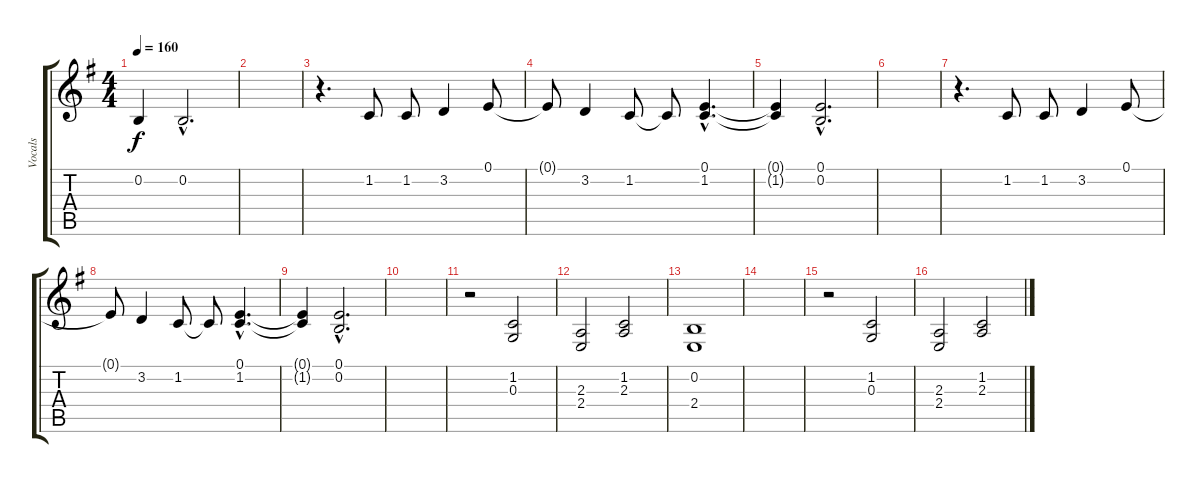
\track ("Vocals" "Vocals") {instrument lead6voice}
\staff {score tabs}
\tuning (E4 B3 G3 D3 A2 E2) {hide}
\ts (4 4)
\tempo 160
\clef g2
\ks g
0.2{t}.4{dy f} 0.2{hac}.2{d} |
|
r.4{d} 1.2.8 1.2.8 3.2.4 0.1.8 |
0.1{t}.8 3.2.4 1.2.8 1.2{t}.8 (0.1{hac} 1.2{hac}).4{d} |
(0.1{t} 1.2{t}).4 (0.1{hac} 0.2{hac}).2{d} |
|
r.4{d} 1.2.8 1.2.8 3.2.4 0.1.8 |
0.1{t}.8 3.2.4 1.2.8 1.2{t}.8 (0.1{hac} 1.2{hac}).4{d} |
(0.1{t} 1.2{t}).4 (0.1{hac} 0.2{hac}).2{d} |
|
r.2 (1.2 0.3).2 |
(2.3 2.4).2 (1.2 2.3).2 |
(0.2 2.4).1 |
|
r.2 (1.2 0.3).2 |
(2.3 2.4).2 (1.2 2.3).2
